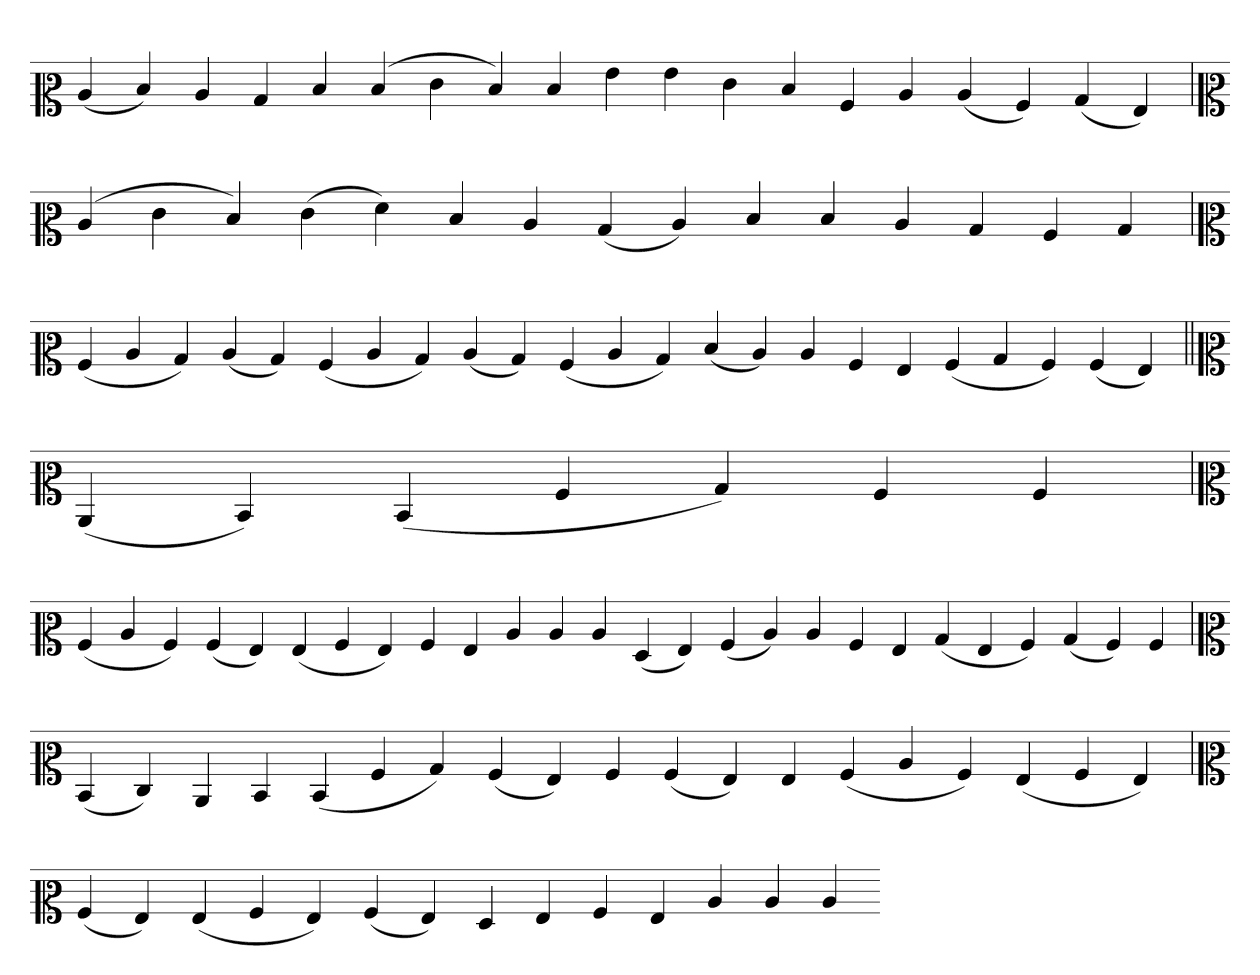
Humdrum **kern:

**kern
*part1
*staff1
*clefC2
=
(4c
4d)
4c
4B
4d
(4d
4e
4d)
4d
4g
4g
4e
4d
4A
4c
(4c
4A)
(4B
4G)
='
*clefC2
(4c
4e
4d)
(4e
4f)
4d
4c
(4B
4c)
4d
4d
4c
4B
4A
4B
='
*clefC2
(4A
4c
4B)
(4c
4B)
(4A
4c
4B)
(4c
4B)
(4A
4c
4B)
(4d
4c)
4c
4A
4G
(4A
4B
4A)
(4A
4G)
=||
*clefC2
(4C
4D)
(4D
4A
4B)
4A
4A
=`
*clefC2
(4A
4c
4A)
(4A
4G)
(4G
4A
4G)
4A
4G
4c
4c
4c
(4F
4G)
(4A
4c)
4c
4A
4G
(4B
4G
4A)
(4B
4A)
4A
='
*clefC2
(4D
4E)
4C
4D
(4D
4A
4B)
(4A
4G)
4A
(4A
4G)
4G
(4A
4c
4A)
(4G
4A
4G)
=`
*clefC2
(4A
4G)
(4G
4A
4G)
(4A
4G)
4F
4G
4A
4G
4c
4c
4c
=-
*-
